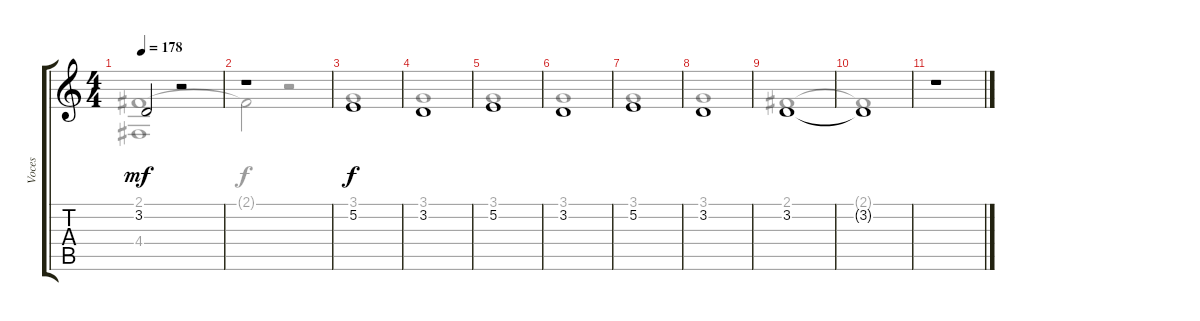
\track ("Voces" "Voces") {instrument sopranosax}
\staff {score tabs}
\tuning (E4 B3 G3 D3 A2 E2) {hide}
\voice
\ts (4 4)
\tempo 178
\clef g2
\ks c
3.2.2{dy mf} r.2 |
r.1 |
5.2.1{dy f} |
3.2.1 |
5.2.1 |
3.2.1 |
5.2.1 |
3.2.1 |
3.2.1{volume 0} |
3.2{t}.1 |
r.1
\voice
\clef g2
\ottava regular
\simile none
\ks c
(2.1 4.4).1{dy mf} |
2.1{t}.2{dy f} r.2 |
3.1.1 |
3.1.1 |
3.1.1 |
3.1.1 |
3.1.1 |
3.1.1 |
2.1.1 |
2.1{t}.1 |
